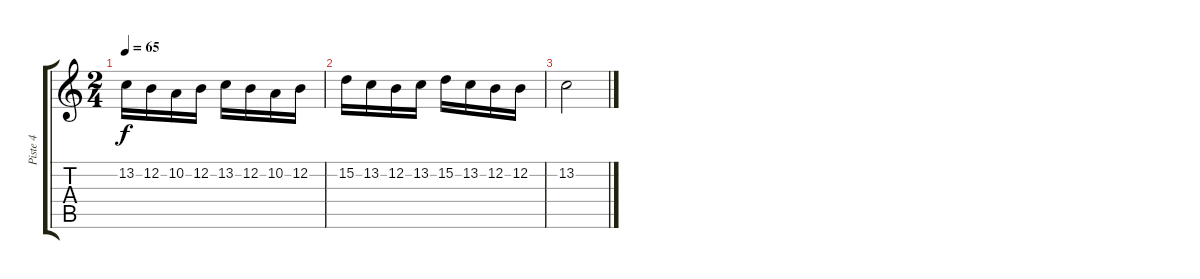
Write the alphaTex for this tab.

\track ("Piste 4" "Piste 4") {instrument violin}
\staff {score tabs}
\tuning (E4 B3 G3 D3 A2 E2) {hide}
\ts (2 4)
\tempo 65
\clef g2
\ks c
13.2.16{dy f} 12.2.16 10.2.16 12.2.16 13.2.16 12.2.16 10.2.16 12.2.16 |
15.2.16 13.2.16 12.2.16 13.2.16 15.2.16 13.2.16 12.2.16 12.2.16 |
13.2.2
